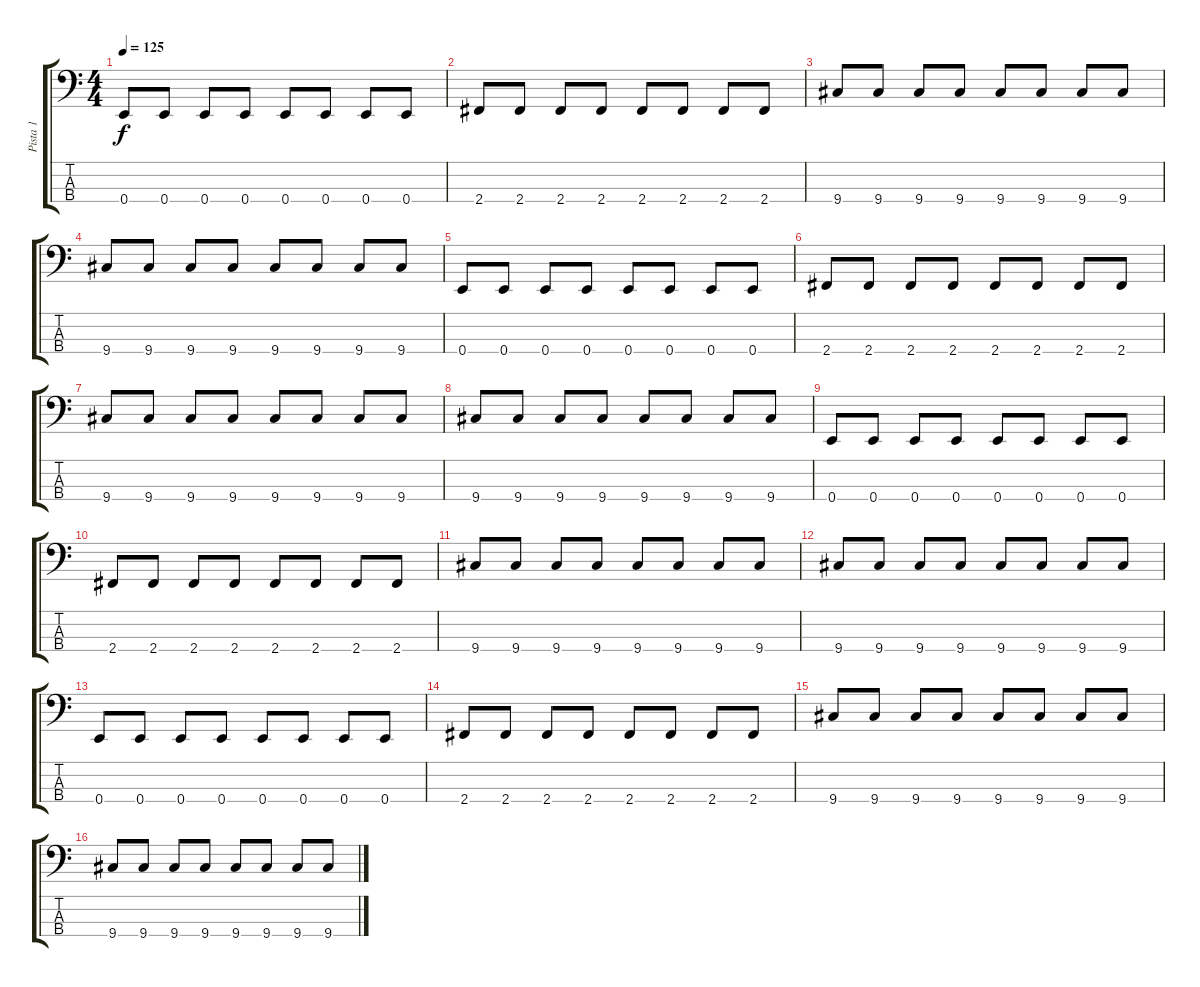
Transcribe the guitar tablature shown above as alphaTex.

\track ("Pista 1" "Pista 1") {instrument electricbasspick}
\staff {score tabs}
\tuning (G2 D2 A1 E1) {hide}
\ts (4 4)
\tempo 125
\clef f4
\ks c
0.4.8{dy f} 0.4.8 0.4.8 0.4.8 0.4.8 0.4.8 0.4.8 0.4.8 |
2.4.8 2.4.8 2.4.8 2.4.8 2.4.8 2.4.8 2.4.8 2.4.8 |
9.4.8 9.4.8 9.4.8 9.4.8 9.4.8 9.4.8 9.4.8 9.4.8 |
9.4.8 9.4.8 9.4.8 9.4.8 9.4.8 9.4.8 9.4.8 9.4.8 |
0.4.8{volume 16} 0.4.8 0.4.8 0.4.8 0.4.8 0.4.8 0.4.8 0.4.8 |
2.4.8 2.4.8 2.4.8 2.4.8 2.4.8 2.4.8 2.4.8 2.4.8 |
9.4.8 9.4.8 9.4.8 9.4.8 9.4.8 9.4.8 9.4.8 9.4.8 |
9.4.8 9.4.8 9.4.8 9.4.8 9.4.8 9.4.8 9.4.8 9.4.8 |
0.4.8 0.4.8 0.4.8 0.4.8 0.4.8 0.4.8 0.4.8 0.4.8 |
2.4.8 2.4.8 2.4.8 2.4.8 2.4.8 2.4.8 2.4.8 2.4.8 |
9.4.8 9.4.8 9.4.8 9.4.8 9.4.8 9.4.8 9.4.8 9.4.8 |
9.4.8 9.4.8 9.4.8 9.4.8 9.4.8 9.4.8 9.4.8 9.4.8 |
0.4.8 0.4.8 0.4.8 0.4.8 0.4.8 0.4.8 0.4.8 0.4.8 |
2.4.8 2.4.8 2.4.8 2.4.8 2.4.8 2.4.8 2.4.8 2.4.8 |
9.4.8 9.4.8 9.4.8 9.4.8 9.4.8 9.4.8 9.4.8 9.4.8 |
9.4.8 9.4.8 9.4.8 9.4.8 9.4.8 9.4.8 9.4.8 9.4.8
